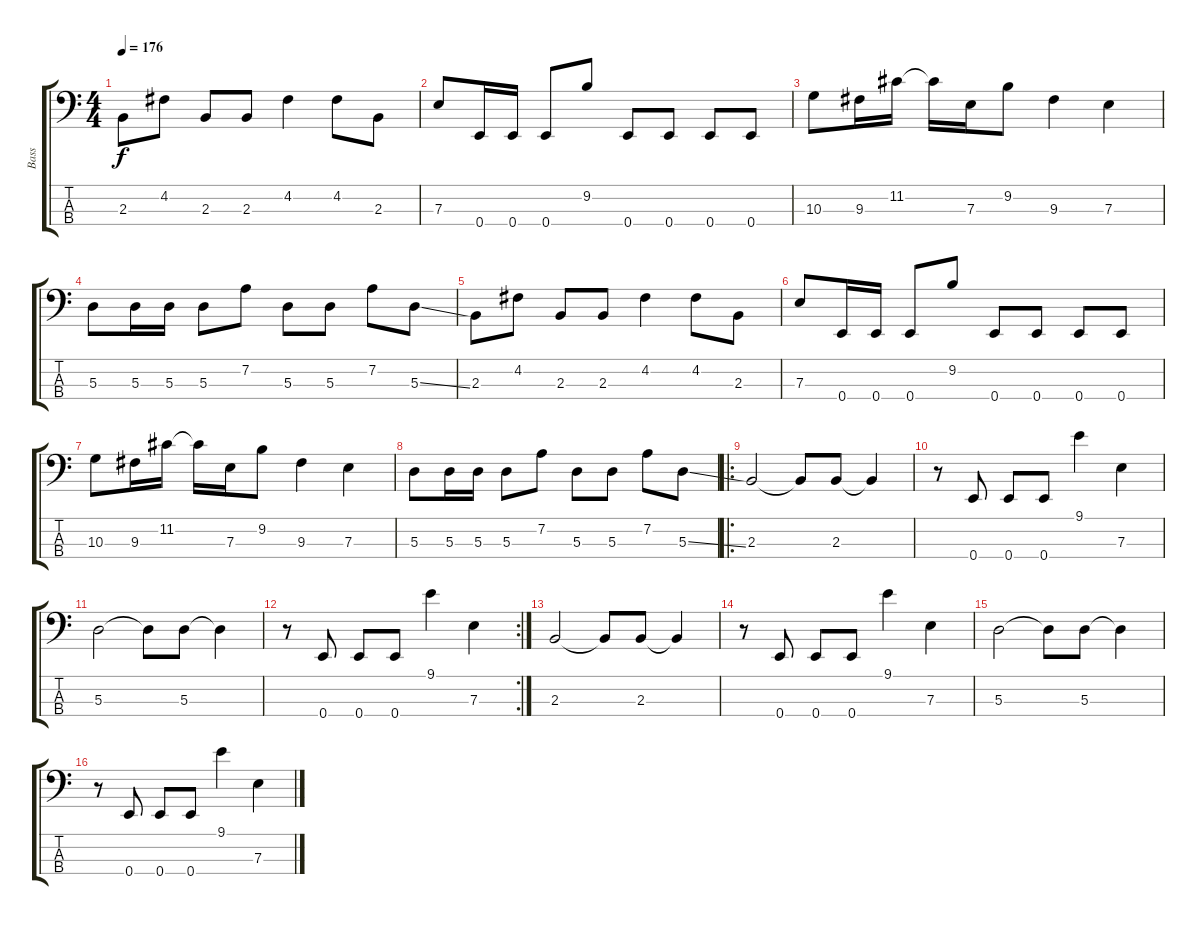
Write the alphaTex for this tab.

\track ("Bass" "Bass") {instrument electricbassfinger}
\staff {score tabs}
\tuning (G2 D2 A1 E1) {hide}
\ts (4 4)
\tempo 176
\clef f4
\ks c
2.3.8{dy f} 4.2.8 2.3.8 2.3.8 4.2.4 4.2.8 2.3.8 |
7.3.8 0.4.16 0.4.16 0.4.8 9.2.8 0.4.8 0.4.8 0.4.8 0.4.8 |
10.3.8 9.3.16 11.2.16 11.2{t}.16 7.3.16 9.2.8 9.3.4 7.3.4 |
5.3.8 5.3.16 5.3.16 5.3.8 7.2.8 5.3.8 5.3.8 7.2.8 5.3{ss}.8 |
2.3.8 4.2.8 2.3.8 2.3.8 4.2.4 4.2.8 2.3.8 |
7.3.8 0.4.16 0.4.16 0.4.8 9.2.8 0.4.8 0.4.8 0.4.8 0.4.8 |
10.3.8 9.3.16 11.2.16 11.2{t}.16 7.3.16 9.2.8 9.3.4 7.3.4 |
5.3.8 5.3.16 5.3.16 5.3.8 7.2.8 5.3.8 5.3.8 7.2.8 5.3{ss}.8 |
\ro
2.3.2 2.3{t}.8 2.3.8 2.3{t}.4 |
r.8 0.4.8 0.4.8 0.4.8 9.1.4 7.3.4 |
5.3.2 5.3{t}.8 5.3.8 5.3{t}.4 |
\rc 2
r.8 0.4.8 0.4.8 0.4.8 9.1.4 7.3.4 |
2.3.2 2.3{t}.8 2.3.8 2.3{t}.4 |
r.8 0.4.8 0.4.8 0.4.8 9.1.4 7.3.4 |
5.3.2 5.3{t}.8 5.3.8 5.3{t}.4 |
r.8 0.4.8 0.4.8 0.4.8 9.1.4 7.3.4
